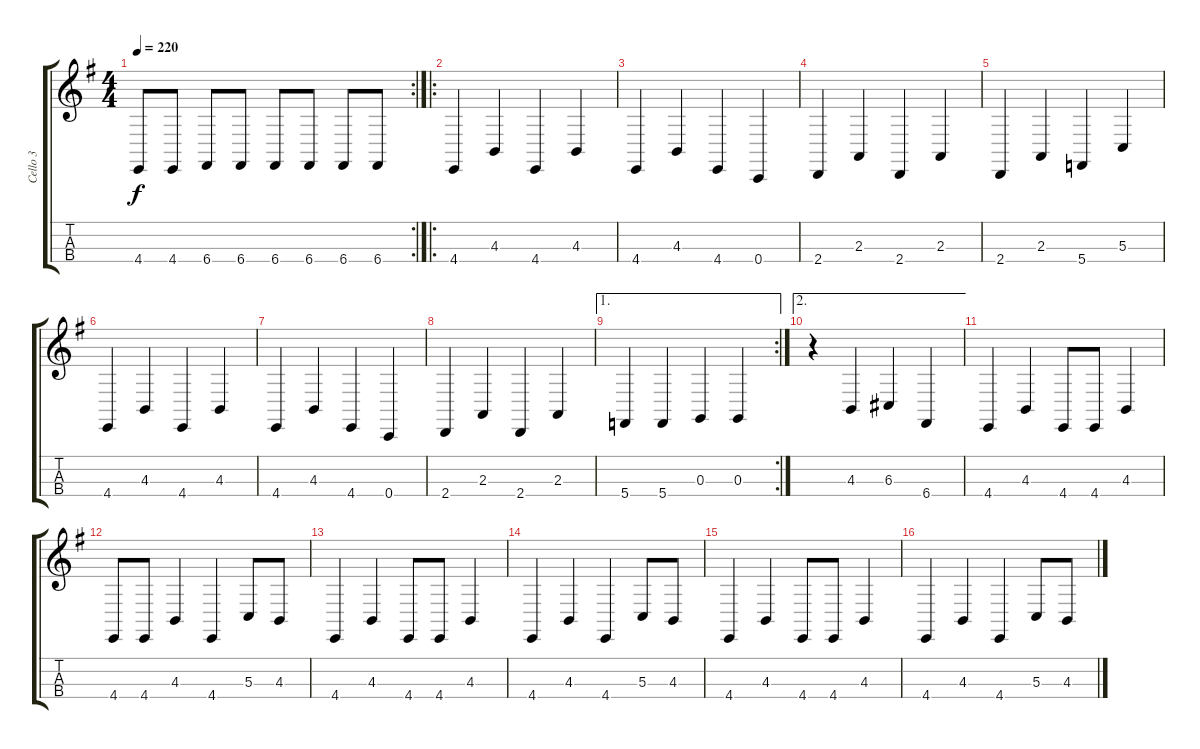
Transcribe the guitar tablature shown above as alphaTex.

\track ("Cello 3" "Cello 3") {instrument cello}
\staff {score tabs}
\tuning (A3 D3 G2 C2) {hide}
\rc 2
\ts (4 4)
\tempo 220
\clef g2
\ks g
4.4.8{dy f} 4.4.8 6.4.8 6.4.8 6.4.8 6.4.8 6.4.8 6.4.8 |
\ro
4.4.4 4.3.4 4.4.4 4.3.4 |
4.4.4 4.3.4 4.4.4 0.4.4 |
2.4.4 2.3.4 2.4.4 2.3.4 |
2.4.4 2.3.4 5.4.4 5.3.4 |
4.4.4 4.3.4 4.4.4 4.3.4 |
4.4.4 4.3.4 4.4.4 0.4.4 |
2.4.4 2.3.4 2.4.4 2.3.4 |
\ae 1
\rc 2
5.4.4 5.4.4 0.3.4 0.3.4 |
\ae 2
r.4 4.3.4 6.3.4 6.4.4 |
4.4.4 4.3.4 4.4.8 4.4.8 4.3.4 |
4.4.8 4.4.8 4.3.4 4.4.4 5.3.8 4.3.8 |
4.4.4 4.3.4 4.4.8 4.4.8 4.3.4 |
4.4.4 4.3.4 4.4.4 5.3.8 4.3.8 |
4.4.4 4.3.4 4.4.8 4.4.8 4.3.4 |
4.4.4 4.3.4 4.4.4 5.3.8 4.3.8
